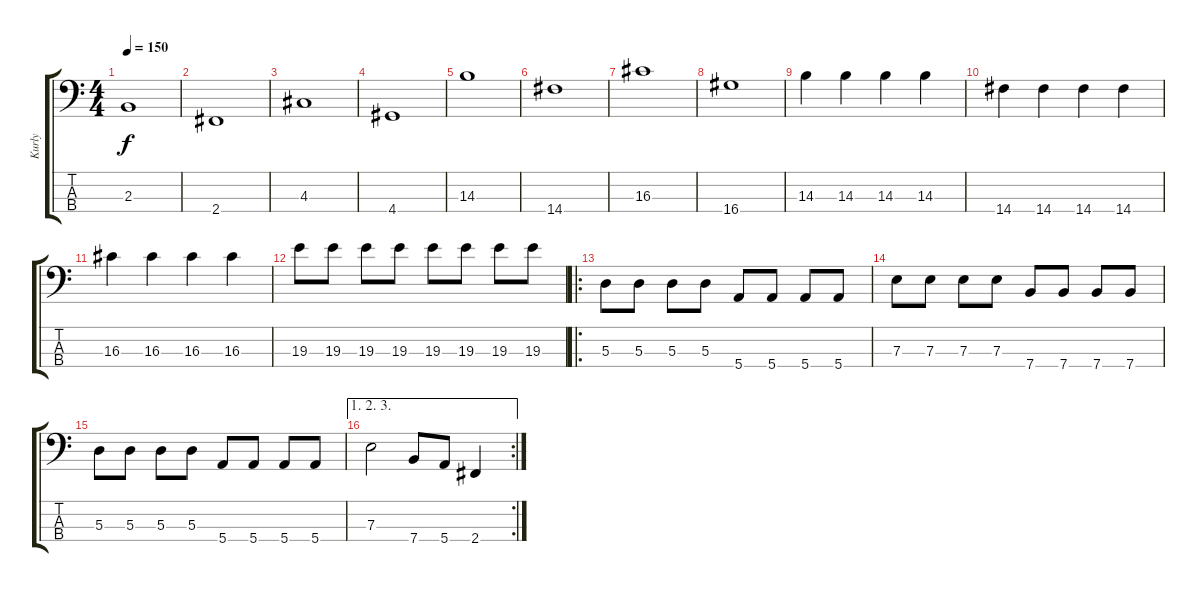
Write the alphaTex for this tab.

\track ("Kurly" "Kurly") {instrument electricbassfinger}
\staff {score tabs}
\tuning (G2 D2 A1 E1) {hide}
\ts (4 4)
\tempo 150
\clef f4
\ks c
2.3.1{dy f} |
2.4.1 |
4.3.1 |
4.4.1 |
14.3.1 |
14.4.1 |
16.3.1 |
16.4.1 |
14.3.4 14.3.4 14.3.4 14.3.4 |
14.4.4 14.4.4 14.4.4 14.4.4 |
16.3.4 16.3.4 16.3.4 16.3.4 |
19.3.8 19.3.8 19.3.8 19.3.8 19.3.8 19.3.8 19.3.8 19.3.8 |
\ro
5.3.8 5.3.8 5.3.8 5.3.8 5.4.8 5.4.8 5.4.8 5.4.8 |
7.3.8 7.3.8 7.3.8 7.3.8 7.4.8 7.4.8 7.4.8 7.4.8 |
5.3.8 5.3.8 5.3.8 5.3.8 5.4.8 5.4.8 5.4.8 5.4.8 |
\ae (1 2 3)
\rc 2
7.3.2 7.4.8 5.4.8 2.4.4
